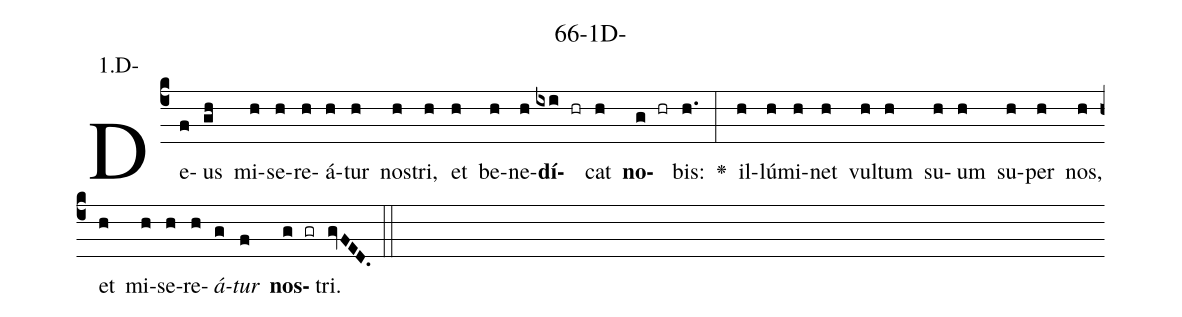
name: 66-1D-;
annotation: 1.D-;
%%
(c4)De(f)us(gh) mi(h)se(h)re(h)á(h)tur(h) nos(h)tri,(h) et(h) be(h)ne(h)<b>dí</b>(ixi hr)cat(h) <b>no</b>(g hr)bis:(h.) <v>\greheightstar</v>(:) il(h)lú(h)mi(h)net(h) vul(h)tum(h) su(h)um(h) su(h)per(h) nos,(h) et(h) mi(h)se(h)re(h)<i>á</i>(g)<i>tur</i>(f) <b>nos</b>(g gr)tri.(gvFED.) (::)


%E(h) u(h) o(g) u(f) a(g) e.(gvFED.) (::)
